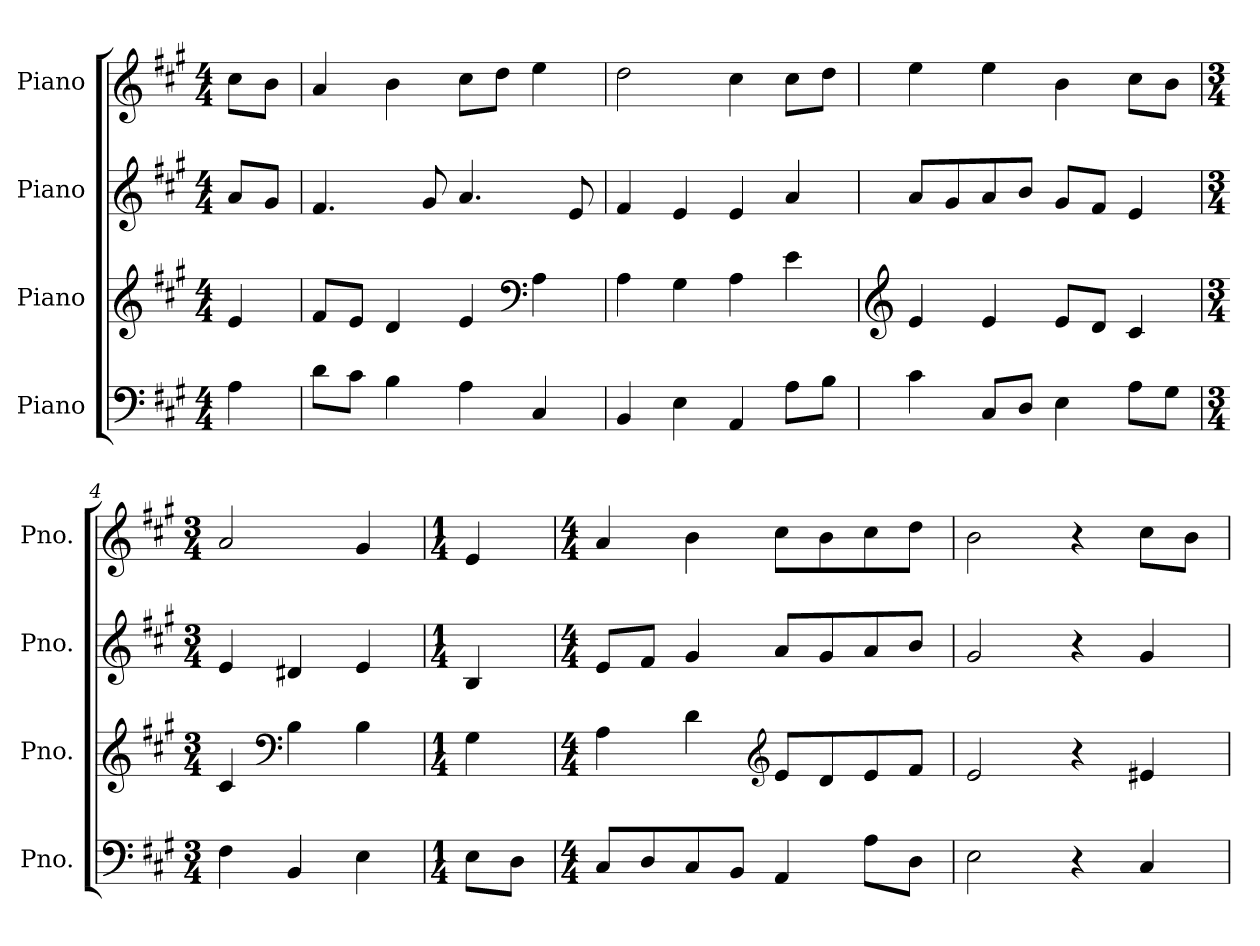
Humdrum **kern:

**kern	**kern	**kern	**kern
*part4	*part3	*part2	*part1
*staff4	*staff3	*staff2	*staff1
*I"Piano	*I"Piano	*I"Piano	*I"Piano
*I'Pno.	*I'Pno.	*I'Pno.	*I'Pno.
*clefF4	*clefG2	*clefG2	*clefG2
*k[f#c#g#]	*k[f#c#g#]	*k[f#c#g#]	*k[f#c#g#]
*M4/4	*M4/4	*M4/4	*M4/4
*MM120	*MM120	*MM120	*MM120
=	=	=	=
4A\	4e/	8a/L	8cc#\L
.	.	8g#/J	8b\J
=1	=1	=1	=1
8d\L	8f#/L	4.f#/	4a/
8c#\J	8e/J	.	.
4B\	4d/	.	4b\
.	.	8g#/	.
4A\	4e/	4.a/	8cc#\L
.	.	.	8dd\J
*	*clefF4	*	*
4C#/	4A\	.	4ee\
.	.	8e/	.
=2	=2	=2	=2
4BB/	4A\	4f#/	2dd\
4E\	4G#\	4e/	.
4AA/	4A\	4e/	4cc#\
8A\L	4e\	4a/	8cc#\L
8B\J	.	.	8dd\J
=3	=3	=3	=3
*	*clefG2	*	*
4c#\	4e/	8a/L	4ee\
.	.	8g#/	.
8C#/L	4e/	8a/	4ee\
8D/J	.	8b/J	.
4E\	8e/L	8g#/L	4b\
.	8d/J	8f#/J	.
8A\L	4c#/	4e/	8cc#\L
8G#\J	.	.	8b\J
=4	=4	=4	=4
*M3/4	*M3/4	*M3/4	*M3/4
4F#\	4c#/	4e/	2a/
*	*clefF4	*	*
4BB/	4B\	4d#X/	.
4E\	4B\	4e/	4g#/
=5	=5	=5	=5
*M1/4	*M1/4	*M1/4	*M1/4
8E\L	4G#\	4B/	4e/
8D\J	.	.	.
!!LO:LB:g=z
=6	=6	=6	=6
*M4/4	*M4/4	*M4/4	*M4/4
8C#/L	4A\	8e/L	4a/
8D/	.	8f#/J	.
8C#/	4d\	4g#/	4b\
8BB/J	.	.	.
*	*clefG2	*	*
4AA/	8e/L	8a/L	8cc#\L
.	8d/	8g#/	8b\
8A\L	8e/	8a/	8cc#\
8D\J	8f#/J	8b/J	8dd\J
=7	=7	=7	=7
2E\	2e/	2g#/	2b\
4r	4r	4r	4r
4C#/	4e#X/	4g#/	8cc#\L
.	.	.	8b\J
=	=	=	=
*-	*-	*-	*-
